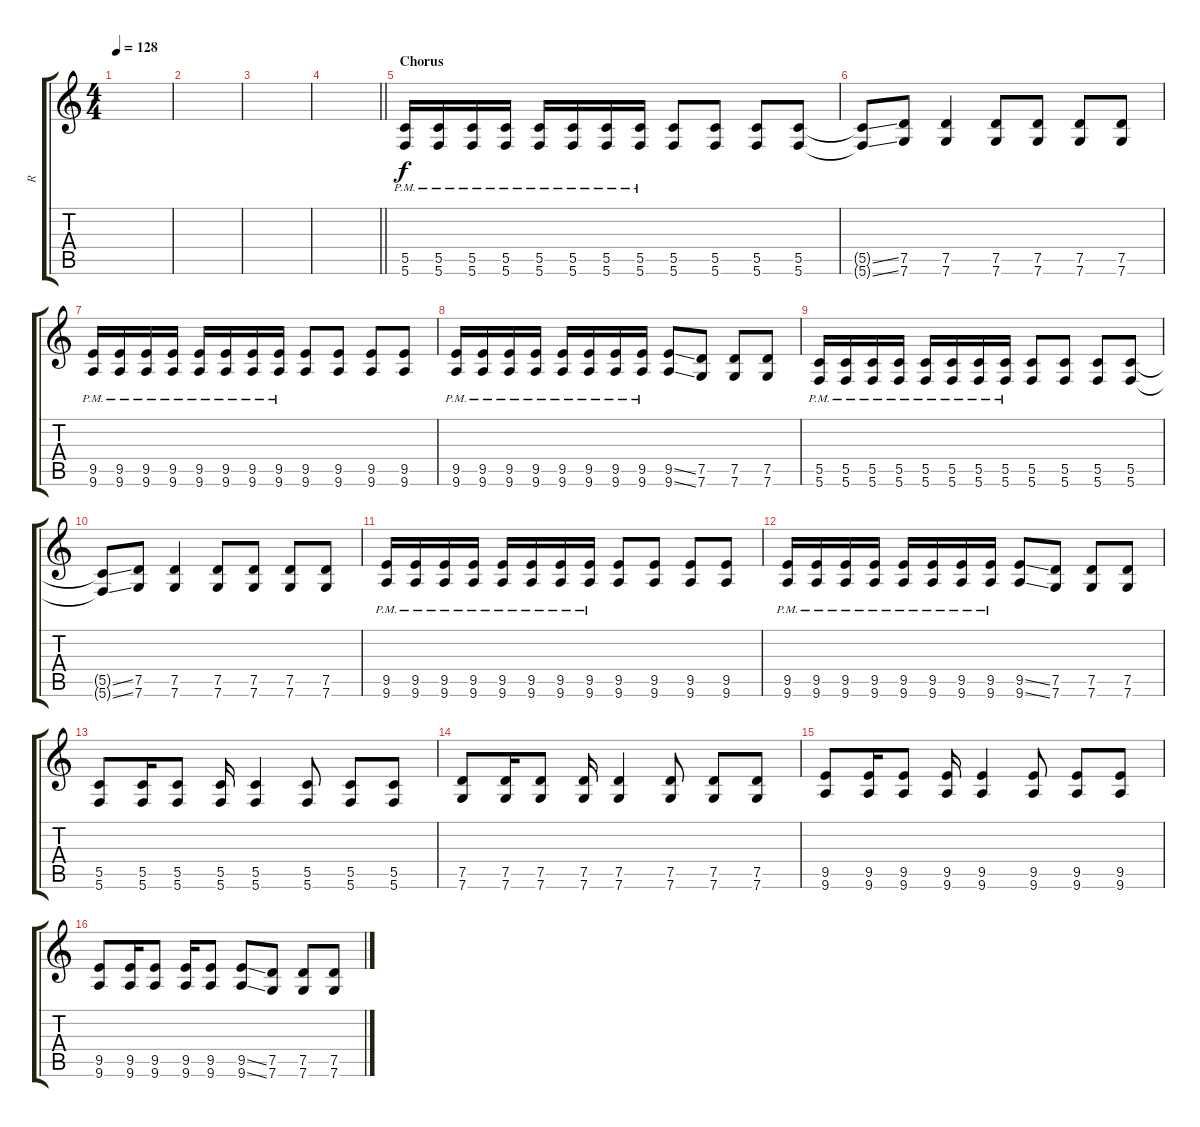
\track ("R" "R") {instrument distortionguitar}
\staff {score tabs}
\tuning (D4 A3 F3 C3 G2 C2) {hide}
\ts (4 4)
\tempo 128
\clef g2
\ks c
|
|
|
\barLineRight lightlight
|
\section ("" "Chorus")
(5.5{pm} 5.6{pm}).16 (5.5{pm} 5.6{pm}).16 (5.5{pm} 5.6{pm}).16 (5.5{pm} 5.6{pm}).16 (5.5{pm} 5.6{pm}).16 (5.5{pm} 5.6{pm}).16 (5.5{pm} 5.6{pm}).16 (5.5{pm} 5.6{pm}).16 (5.5 5.6).8 (5.5 5.6).8 (5.5 5.6).8 (5.5 5.6).8 |
(5.5{ss t} 5.6{ss t}).8 (7.5 7.6).8 (7.5 7.6).4 (7.5 7.6).8 (7.5 7.6).8 (7.5 7.6).8 (7.5 7.6).8 |
(9.5{pm} 9.6{pm}).16 (9.5{pm} 9.6{pm}).16 (9.5{pm} 9.6{pm}).16 (9.5{pm} 9.6{pm}).16 (9.5{pm} 9.6{pm}).16 (9.5{pm} 9.6{pm}).16 (9.5{pm} 9.6{pm}).16 (9.5{pm} 9.6{pm}).16 (9.5 9.6).8 (9.5 9.6).8 (9.5 9.6).8 (9.5 9.6).8 |
(9.5{pm} 9.6{pm}).16 (9.5{pm} 9.6{pm}).16 (9.5{pm} 9.6{pm}).16 (9.5{pm} 9.6{pm}).16 (9.5{pm} 9.6{pm}).16 (9.5{pm} 9.6{pm}).16 (9.5{pm} 9.6{pm}).16 (9.5{pm} 9.6{pm}).16 (9.5{ss} 9.6{ss}).8 (7.5 7.6).8 (7.5 7.6).8 (7.5 7.6).8 |
(5.5{pm} 5.6{pm}).16 (5.5{pm} 5.6{pm}).16 (5.5{pm} 5.6{pm}).16 (5.5{pm} 5.6{pm}).16 (5.5{pm} 5.6{pm}).16 (5.5{pm} 5.6{pm}).16 (5.5{pm} 5.6{pm}).16 (5.5{pm} 5.6{pm}).16 (5.5 5.6).8 (5.5 5.6).8 (5.5 5.6).8 (5.5 5.6).8 |
(5.5{ss t} 5.6{ss t}).8 (7.5 7.6).8 (7.5 7.6).4 (7.5 7.6).8 (7.5 7.6).8 (7.5 7.6).8 (7.5 7.6).8 |
(9.5{pm} 9.6{pm}).16 (9.5{pm} 9.6{pm}).16 (9.5{pm} 9.6{pm}).16 (9.5{pm} 9.6{pm}).16 (9.5{pm} 9.6{pm}).16 (9.5{pm} 9.6{pm}).16 (9.5{pm} 9.6{pm}).16 (9.5{pm} 9.6{pm}).16 (9.5 9.6).8 (9.5 9.6).8 (9.5 9.6).8 (9.5 9.6).8 |
(9.5{pm} 9.6{pm}).16 (9.5{pm} 9.6{pm}).16 (9.5{pm} 9.6{pm}).16 (9.5{pm} 9.6{pm}).16 (9.5{pm} 9.6{pm}).16 (9.5{pm} 9.6{pm}).16 (9.5{pm} 9.6{pm}).16 (9.5{pm} 9.6{pm}).16 (9.5{ss} 9.6{ss}).8 (7.5 7.6).8 (7.5 7.6).8 (7.5 7.6).8 |
(5.5 5.6).8 (5.5 5.6).16 (5.5 5.6).8 (5.5 5.6).16 (5.5 5.6).4 (5.5 5.6).8 (5.5 5.6).8 (5.5 5.6).8 |
(7.5 7.6).8 (7.5 7.6).16 (7.5 7.6).8 (7.5 7.6).16 (7.5 7.6).4 (7.5 7.6).8 (7.5 7.6).8 (7.5 7.6).8 |
(9.5 9.6).8 (9.5 9.6).16 (9.5 9.6).8 (9.5 9.6).16 (9.5 9.6).4 (9.5 9.6).8 (9.5 9.6).8 (9.5 9.6).8 |
(9.5 9.6).8 (9.5 9.6).16 (9.5 9.6).8 (9.5 9.6).16 (9.5 9.6).8 (9.5{ss} 9.6{ss}).8 (7.5 7.6).8 (7.5 7.6).8 (7.5 7.6).8
